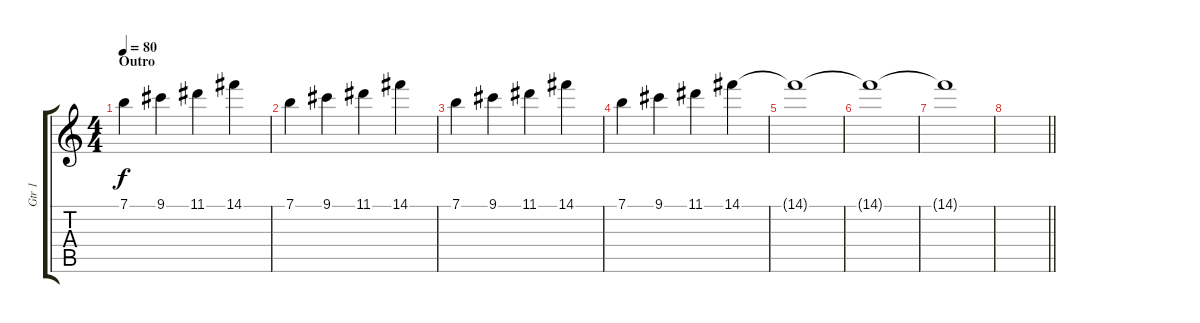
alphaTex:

\track ("Gtr 1" "Gtr 1") {instrument electricguitarjazz}
\staff {score tabs}
\tuning (E4 B3 G3 D3 A2 E2) {hide}
\ts (4 4)
\section ("" "Outro")
\tempo 80
\clef g2
\ks c
7.1.4{dy f} 9.1.4 11.1.4 14.1.4 |
7.1.4 9.1.4 11.1.4 14.1.4 |
7.1.4 9.1.4 11.1.4 14.1.4 |
7.1.4 9.1.4 11.1.4 14.1.4 |
14.1{t}.1{volume 0} |
14.1{t}.1 |
14.1{t}.1 |
\barLineRight lightlight
